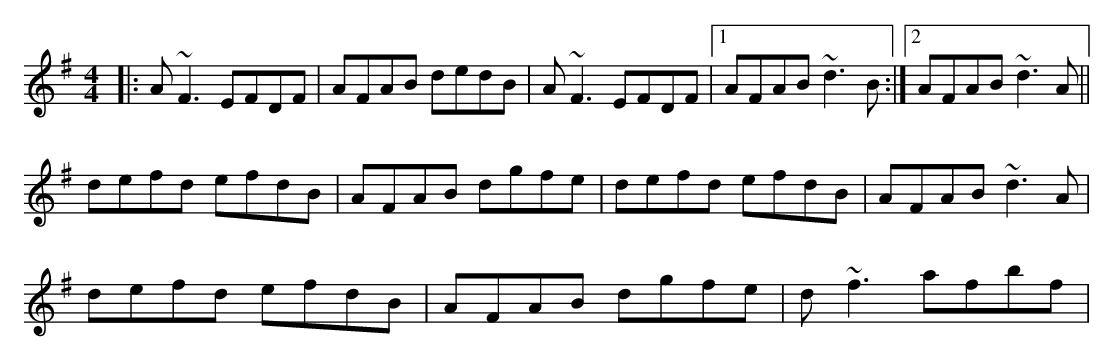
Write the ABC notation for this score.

X:1
M:4/4
K:G
|:A~F3 EFDF|AFAB dedB|A~F3 EFDF|1 AFAB ~d3B:|2 AFAB ~d3A||
defd efdB|AFAB dgfe|defd efdB|AFAB ~d3A|
defd efdB|AFAB dgfe|d~f3 afbf|
